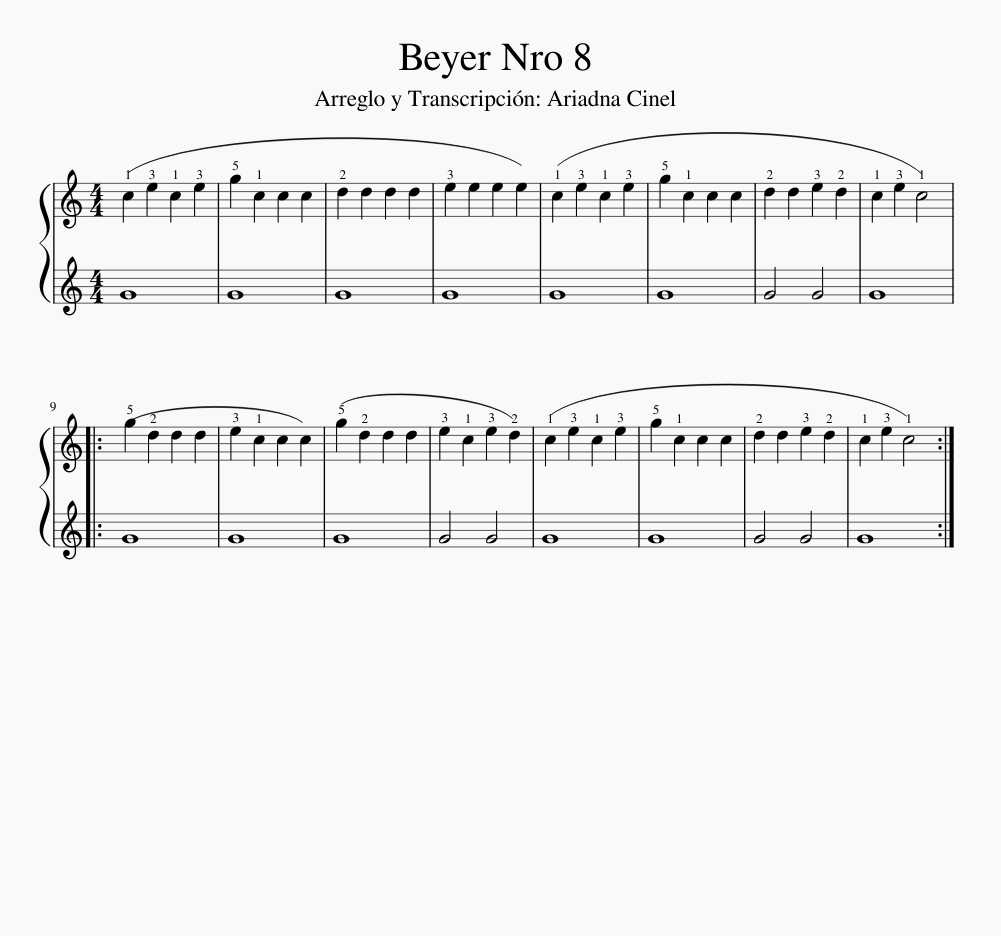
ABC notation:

X:1
%%score { 1 | 2 }
L:1/8
M:4/4
I:linebreak $
K:C
V:1 treble
V:2 treble
V:1
 (!1!c2 !3!e2 !1!c2 !3!e2 | !5!g2 !1!c2 c2 c2 | !2!d2 d2 d2 d2 | !3!e2 e2 e2 e2) | (!1!c2 !3!e2 !1!c2 !3!e2 | %5
 !5!g2 !1!c2 c2 c2 | !2!d2 d2 !3!e2 !2!d2 | !1!c2 !3!e2 !1!c4) |:$ (!5!g2 !2!d2 d2 d2 | !3!e2 !1!c2 c2 c2) | %10
 (!5!g2 !2!d2 d2 d2 | !3!e2 !1!c2 !3!e2 !2!d2) | (!1!c2 !3!e2 !1!c2 !3!e2 | !5!g2 !1!c2 c2 c2 | !2!d2 d2 !3!e2 !2!d2 | %15
 !1!c2 !3!e2 !1!c4) :| %16
V:2
 G8 | G8 | G8 | G8 | G8 | %5
 G8 | G4 G4 | G8 |:$ G8 | G8 | %10
 G8 | G4 G4 | G8 | G8 | G4 G4 | %15
 G8 :| %16
